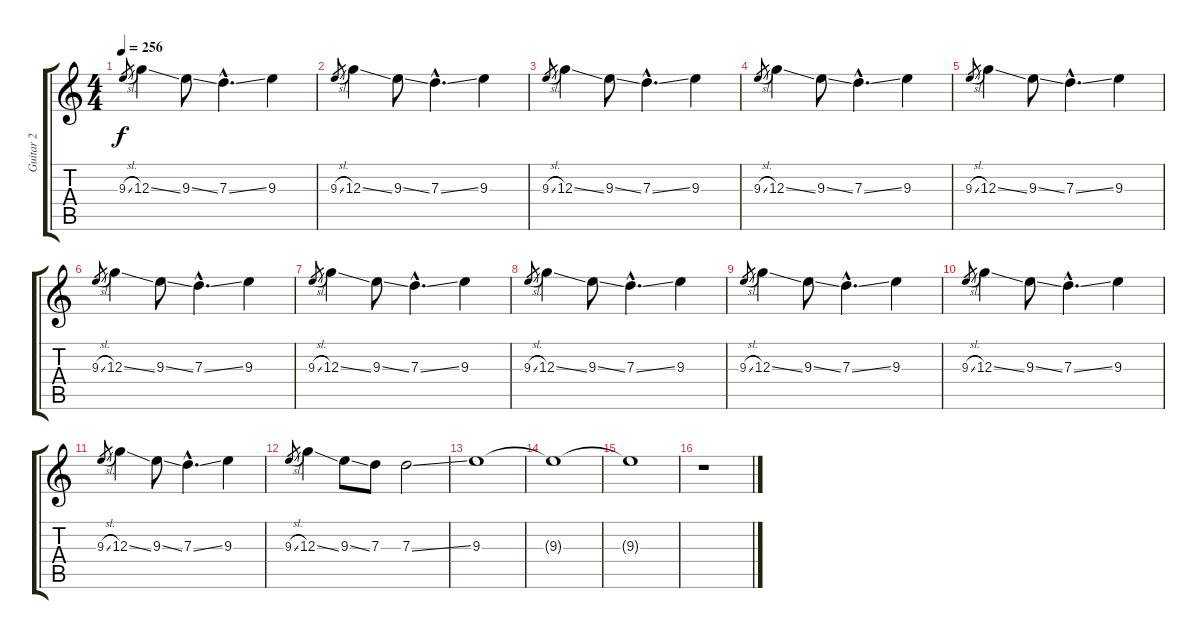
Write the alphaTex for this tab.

\track ("Guitar 2" "Guitar 2") {instrument electricguitarclean}
\staff {score tabs}
\tuning (E4 B3 G3 D3 A2 E2) {hide}
\ts (4 4)
\tempo 256
\clef g2
\ks c
9.3{sl}.8{gr dy f} 12.3{ss}.4 9.3{ss}.8 7.3{ss hac}.4{d} 9.3.4 |
9.3{sl}.8{gr} 12.3{ss}.4 9.3{ss}.8 7.3{ss hac}.4{d} 9.3.4 |
9.3{sl}.8{gr} 12.3{ss}.4 9.3{ss}.8 7.3{ss hac}.4{d} 9.3.4 |
9.3{sl}.8{gr} 12.3{ss}.4 9.3{ss}.8 7.3{ss hac}.4{d} 9.3.4 |
9.3{sl}.8{gr} 12.3{ss}.4 9.3{ss}.8 7.3{ss hac}.4{d} 9.3.4 |
9.3{sl}.8{gr} 12.3{ss}.4 9.3{ss}.8 7.3{ss hac}.4{d} 9.3.4 |
9.3{sl}.8{gr} 12.3{ss}.4 9.3{ss}.8 7.3{ss hac}.4{d} 9.3.4 |
9.3{sl}.8{gr} 12.3{ss}.4 9.3{ss}.8 7.3{ss hac}.4{d} 9.3.4 |
9.3{sl}.8{gr} 12.3{ss}.4 9.3{ss}.8 7.3{ss hac}.4{d} 9.3.4 |
9.3{sl}.8{gr} 12.3{ss}.4 9.3{ss}.8 7.3{ss hac}.4{d} 9.3.4 |
9.3{sl}.8{gr} 12.3{ss}.4 9.3{ss}.8 7.3{ss hac}.4{d} 9.3.4 |
9.3{sl}.8{gr} 12.3{ss}.4 9.3{ss}.8 7.3.8 7.3{ss}.2 |
9.3.1 |
9.3{t}.1 |
9.3{t}.1 |
r.1
